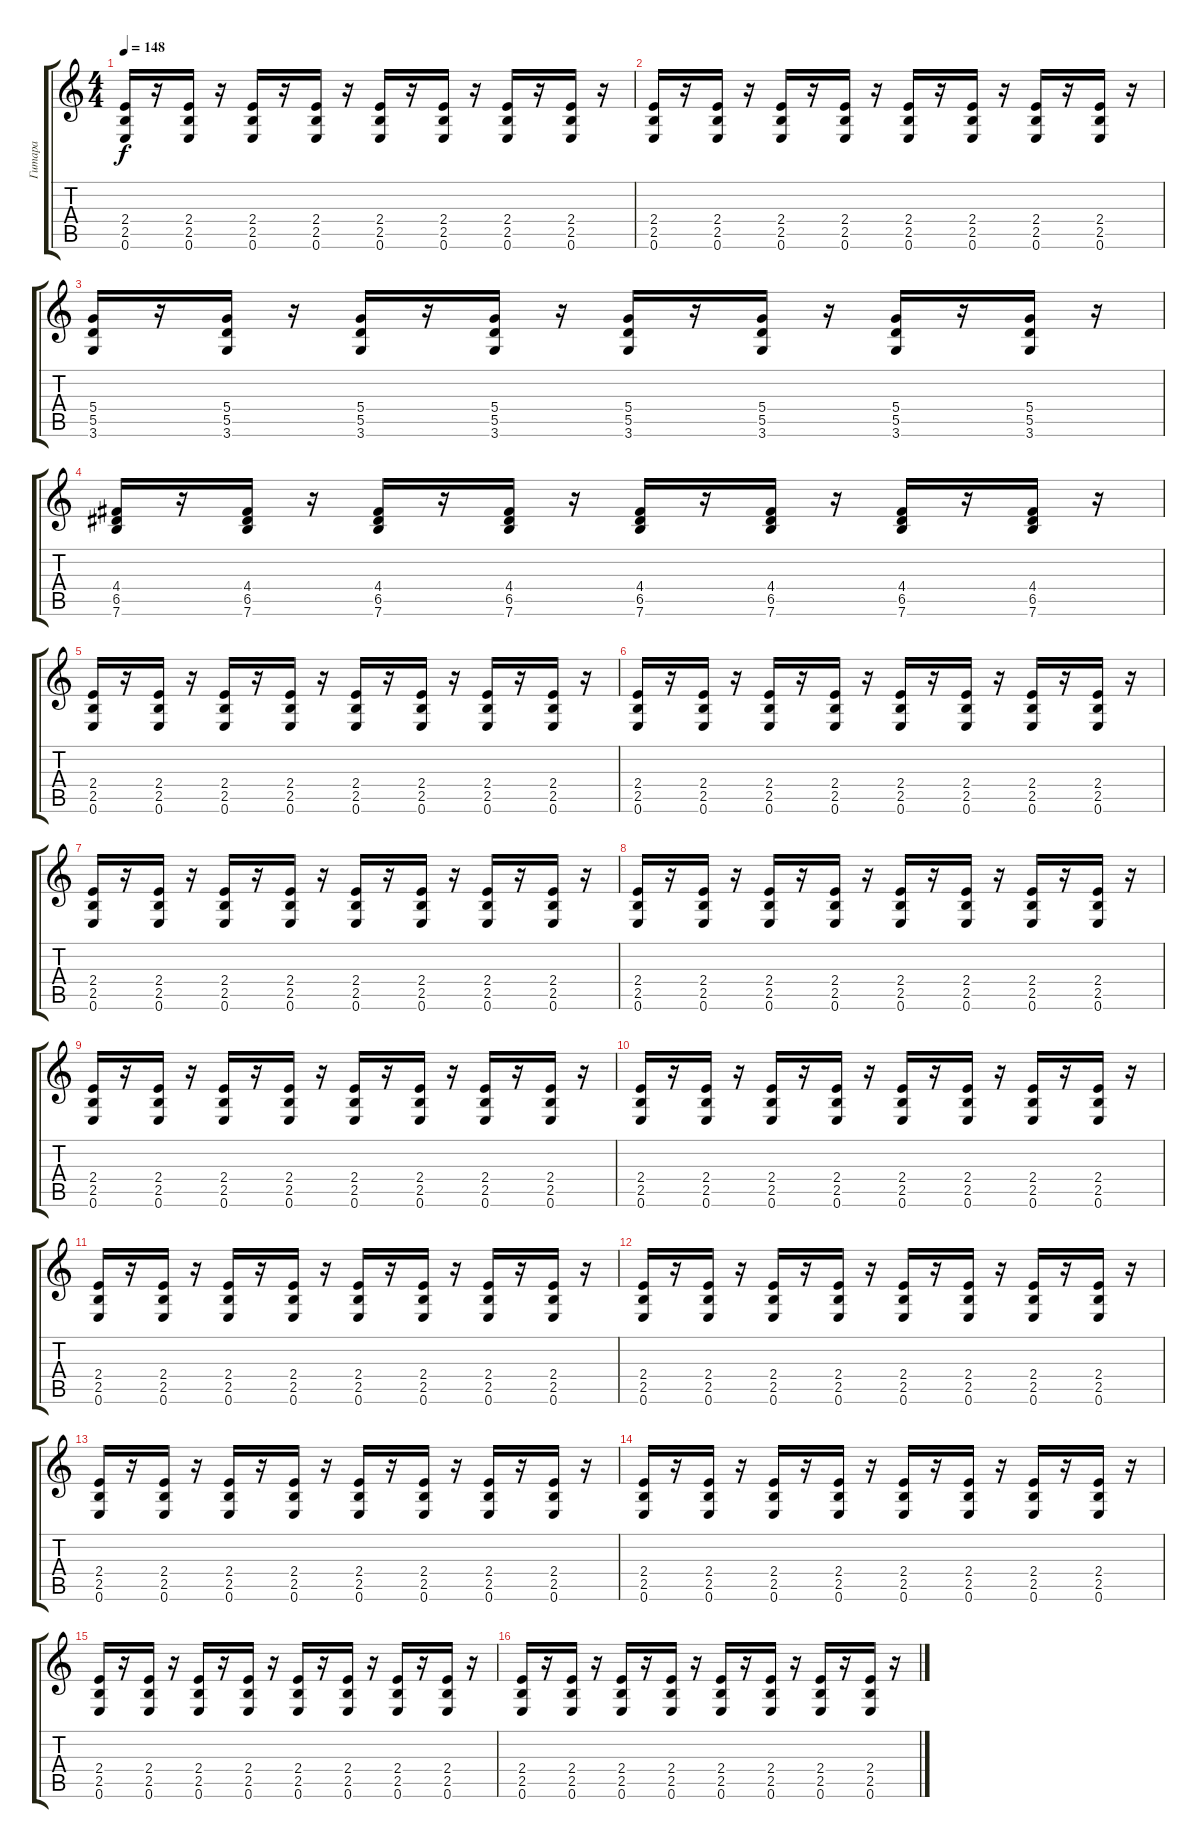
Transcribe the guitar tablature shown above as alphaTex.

\track ("Гитара" "Гитара") {instrument overdrivenguitar}
\staff {score tabs}
\tuning (E4 B3 G3 D3 A2 E2) {hide}
\ts (4 4)
\tempo 148
\clef g2
\ks c
(2.4 2.5 0.6).16{dy f} r.16 (2.4 2.5 0.6).16 r.16 (2.4 2.5 0.6).16 r.16 (2.4 2.5 0.6).16 r.16 (2.4 2.5 0.6).16 r.16 (2.4 2.5 0.6).16 r.16 (2.4 2.5 0.6).16 r.16 (2.4 2.5 0.6).16 r.16 |
(2.4 2.5 0.6).16 r.16 (2.4 2.5 0.6).16 r.16 (2.4 2.5 0.6).16 r.16 (2.4 2.5 0.6).16 r.16 (2.4 2.5 0.6).16 r.16 (2.4 2.5 0.6).16 r.16 (2.4 2.5 0.6).16 r.16 (2.4 2.5 0.6).16 r.16 |
(5.4 5.5 3.6).16 r.16 (5.4 5.5 3.6).16 r.16 (5.4 5.5 3.6).16 r.16 (5.4 5.5 3.6).16 r.16 (5.4 5.5 3.6).16 r.16 (5.4 5.5 3.6).16 r.16 (5.4 5.5 3.6).16 r.16 (5.4 5.5 3.6).16 r.16 |
(4.4 6.5 7.6).16 r.16 (4.4 6.5 7.6).16 r.16 (4.4 6.5 7.6).16 r.16 (4.4 6.5 7.6).16 r.16 (4.4 6.5 7.6).16 r.16 (4.4 6.5 7.6).16 r.16 (4.4 6.5 7.6).16 r.16 (4.4 6.5 7.6).16 r.16 |
(2.4 2.5 0.6).16 r.16 (2.4 2.5 0.6).16 r.16 (2.4 2.5 0.6).16 r.16 (2.4 2.5 0.6).16 r.16 (2.4 2.5 0.6).16 r.16 (2.4 2.5 0.6).16 r.16 (2.4 2.5 0.6).16 r.16 (2.4 2.5 0.6).16 r.16 |
(2.4 2.5 0.6).16 r.16 (2.4 2.5 0.6).16 r.16 (2.4 2.5 0.6).16 r.16 (2.4 2.5 0.6).16 r.16 (2.4 2.5 0.6).16 r.16 (2.4 2.5 0.6).16 r.16 (2.4 2.5 0.6).16 r.16 (2.4 2.5 0.6).16 r.16 |
(2.4 2.5 0.6).16 r.16 (2.4 2.5 0.6).16 r.16 (2.4 2.5 0.6).16 r.16 (2.4 2.5 0.6).16 r.16 (2.4 2.5 0.6).16 r.16 (2.4 2.5 0.6).16 r.16 (2.4 2.5 0.6).16 r.16 (2.4 2.5 0.6).16 r.16 |
(2.4 2.5 0.6).16 r.16 (2.4 2.5 0.6).16 r.16 (2.4 2.5 0.6).16 r.16 (2.4 2.5 0.6).16 r.16 (2.4 2.5 0.6).16 r.16 (2.4 2.5 0.6).16 r.16 (2.4 2.5 0.6).16 r.16 (2.4 2.5 0.6).16 r.16 |
(2.4 2.5 0.6).16 r.16 (2.4 2.5 0.6).16 r.16 (2.4 2.5 0.6).16 r.16 (2.4 2.5 0.6).16 r.16 (2.4 2.5 0.6).16 r.16 (2.4 2.5 0.6).16 r.16 (2.4 2.5 0.6).16 r.16 (2.4 2.5 0.6).16 r.16 |
(2.4 2.5 0.6).16 r.16 (2.4 2.5 0.6).16 r.16 (2.4 2.5 0.6).16 r.16 (2.4 2.5 0.6).16 r.16 (2.4 2.5 0.6).16 r.16 (2.4 2.5 0.6).16 r.16 (2.4 2.5 0.6).16 r.16 (2.4 2.5 0.6).16 r.16 |
(2.4 2.5 0.6).16 r.16 (2.4 2.5 0.6).16 r.16 (2.4 2.5 0.6).16 r.16 (2.4 2.5 0.6).16 r.16 (2.4 2.5 0.6).16 r.16 (2.4 2.5 0.6).16 r.16 (2.4 2.5 0.6).16 r.16 (2.4 2.5 0.6).16 r.16 |
(2.4 2.5 0.6).16 r.16 (2.4 2.5 0.6).16 r.16 (2.4 2.5 0.6).16 r.16 (2.4 2.5 0.6).16 r.16 (2.4 2.5 0.6).16 r.16 (2.4 2.5 0.6).16 r.16 (2.4 2.5 0.6).16 r.16 (2.4 2.5 0.6).16 r.16 |
(2.4 2.5 0.6).16 r.16 (2.4 2.5 0.6).16 r.16 (2.4 2.5 0.6).16 r.16 (2.4 2.5 0.6).16 r.16 (2.4 2.5 0.6).16 r.16 (2.4 2.5 0.6).16 r.16 (2.4 2.5 0.6).16 r.16 (2.4 2.5 0.6).16 r.16 |
(2.4 2.5 0.6).16 r.16 (2.4 2.5 0.6).16 r.16 (2.4 2.5 0.6).16 r.16 (2.4 2.5 0.6).16 r.16 (2.4 2.5 0.6).16 r.16 (2.4 2.5 0.6).16 r.16 (2.4 2.5 0.6).16 r.16 (2.4 2.5 0.6).16 r.16 |
(2.4 2.5 0.6).16 r.16 (2.4 2.5 0.6).16 r.16 (2.4 2.5 0.6).16 r.16 (2.4 2.5 0.6).16 r.16 (2.4 2.5 0.6).16 r.16 (2.4 2.5 0.6).16 r.16 (2.4 2.5 0.6).16 r.16 (2.4 2.5 0.6).16 r.16 |
(2.4 2.5 0.6).16 r.16 (2.4 2.5 0.6).16 r.16 (2.4 2.5 0.6).16 r.16 (2.4 2.5 0.6).16 r.16 (2.4 2.5 0.6).16 r.16 (2.4 2.5 0.6).16 r.16 (2.4 2.5 0.6).16 r.16 (2.4 2.5 0.6).16 r.16
